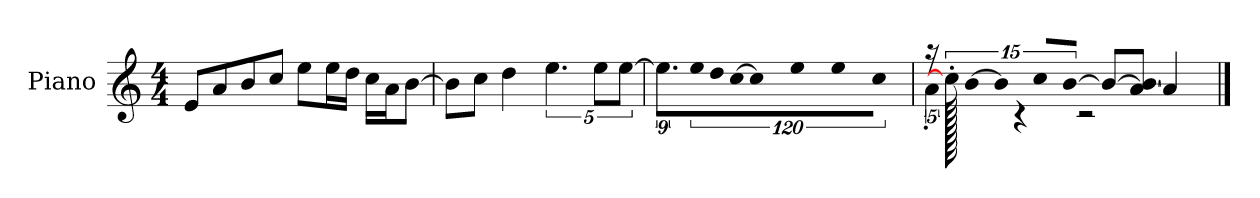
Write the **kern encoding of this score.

**kern
*part1
*staff1
*I"Piano
*I'P-no
*clefG2
*k[]
*M4/4
*MM90
=1
8e/L
8a/
8b/
8cc/J
8ee\L
16ee\L
16dd\JJ
16cc\LL
16a\J
[8b\J
=2
8b\L]
8cc\J
4dd\
5.ee\
10ee\L
[10ee\J
=3
9.ee\L]
!LO:N:vis=16
1920%107ee\L
!LO:N:vis=16
1920%107dd\
!LO:N:vis=16
[1920%107cc\JJ
!LO:N:vis=4
1920%427cc\]
!LO:N:vis=8
640%71ee\
!LO:N:vis=4
1920%427ee\
[480%53cc\
=4
*^
20r	4a'\
1920cc'\]	.
[20b/	.
5b/]	.
.	4r
10cc/L	.
[10b/J	.
.	2r
8b/L_	.
[8a/ 8b/]J	.
4a/]	.
.	1920ryy
*v	*v
==
*-
